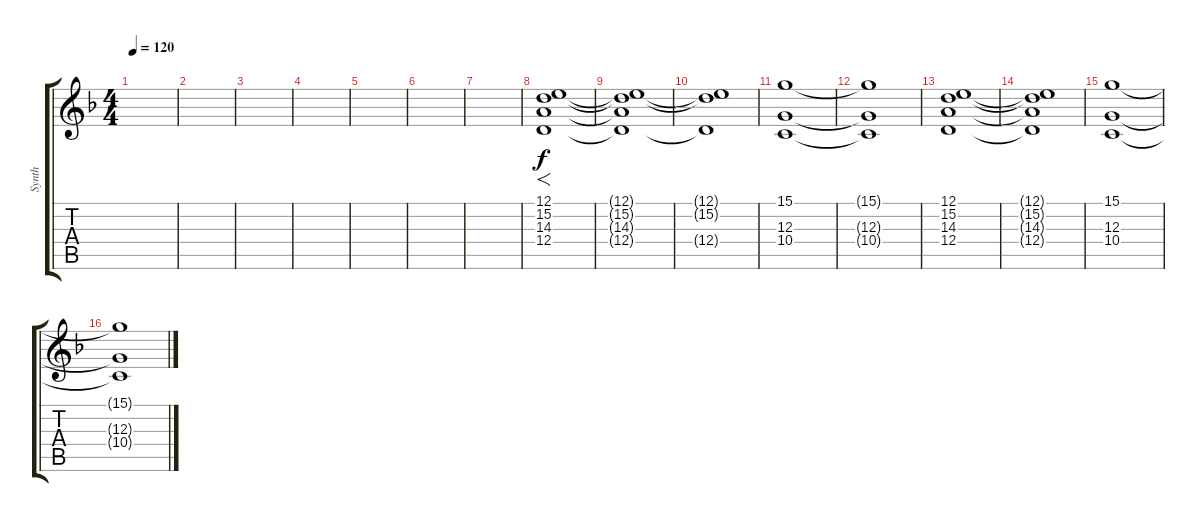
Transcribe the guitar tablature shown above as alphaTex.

\track ("Synth" "Synth") {instrument stringensemble1}
\staff {score tabs}
\tuning (E4 B3 G3 D3 A2 E2) {hide}
\ts (4 4)
\tempo 120
\clef g2
\ks dminor
|
|
|
|
|
|
|
(12.1 15.2 14.3 12.4).1{f volume 13} |
(12.1{t} 15.2{t} 14.3{t} 12.4{t}).1 |
(12.1{t} 15.2{t} 12.4{t}).1 |
(15.1 12.3 10.4).1 |
(15.1{t} 12.3{t} 10.4{t}).1 |
(12.1 15.2 14.3 12.4).1 |
(12.1{t} 15.2{t} 14.3{t} 12.4{t}).1 |
(15.1 12.3 10.4).1{volume 0} |
(15.1{t} 12.3{t} 10.4{t}).1
